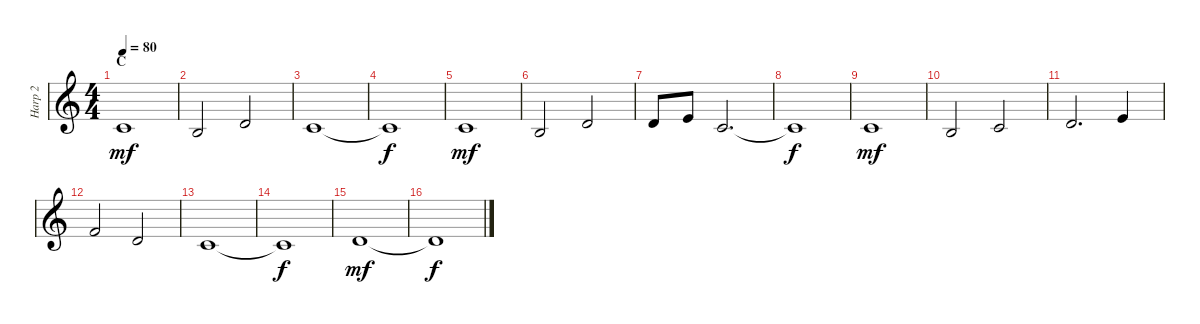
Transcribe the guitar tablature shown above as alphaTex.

\track ("Harp 2" "Harp 2") {instrument orchestralharp}
\staff {score}
\tuning (E4 B3 G3 D3 A2 E2) {hide}
\ts (4 4)
\section ("" "C")
\tempo 80
\clef g2
\ks c
1.2.1{dy mf} |
0.2.2 3.2.2 |
1.2.1 |
1.2{t}.1{dy f} |
1.2.1{dy mf} |
0.2.2 3.2.2 |
3.2.8 0.1.8 1.2.2{d} |
1.2{t}.1{dy f} |
1.2.1{dy mf} |
0.2.2 1.2.2 |
3.2.2{d} 0.1.4 |
1.1.2 3.2.2 |
1.2.1 |
1.2{t}.1{dy f} |
3.2.1{dy mf} |
3.2{t}.1{dy f}
